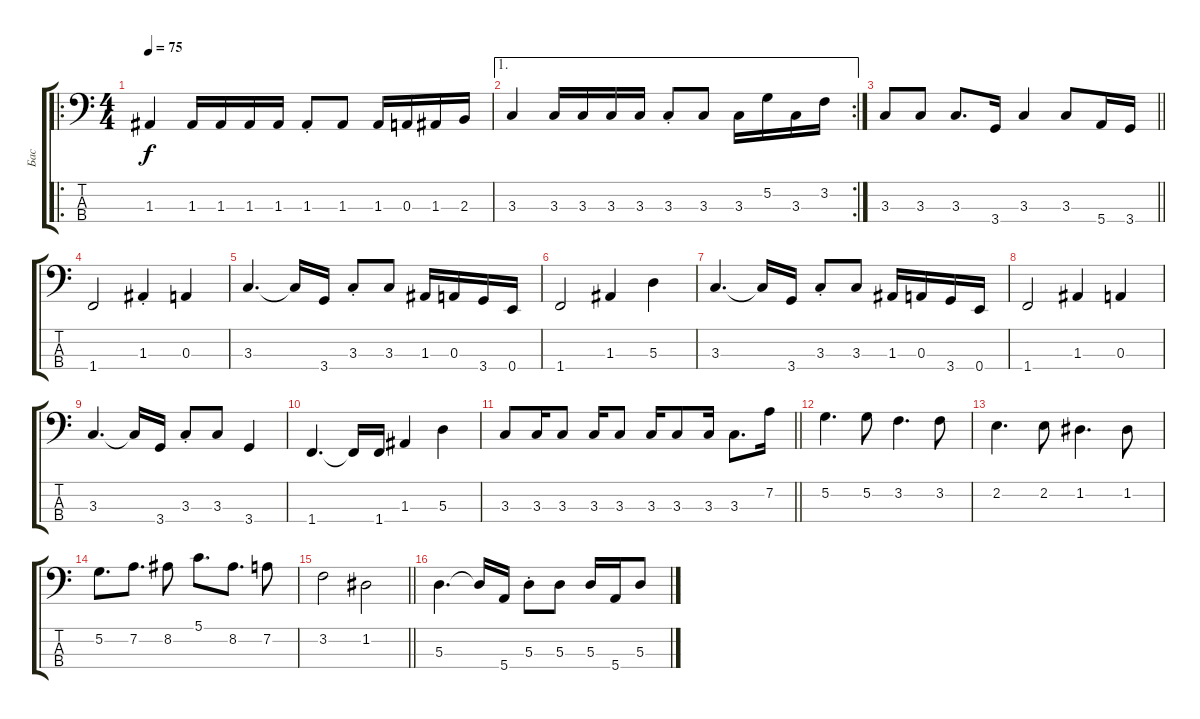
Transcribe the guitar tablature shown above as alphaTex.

\track ("Бас" "Бас") {instrument electricbassfinger}
\staff {score tabs}
\tuning (G2 D2 A1 E1) {hide}
\ro
\ts (4 4)
\tempo 75
\clef f4
\ks c
1.3.4{dy f} 1.3.16 1.3.16 1.3.16 1.3.16 1.3{st}.8 1.3.8 1.3.16 0.3.16 1.3.16 2.3.16 |
\ae 1
\rc 2
3.3.4 3.3.16 3.3.16 3.3.16 3.3.16 3.3{st}.8 3.3.8 3.3.16 5.2.16 3.3.16 3.2.16 |
\barLineRight lightlight
3.3.8 3.3.8 3.3.8{d} 3.4.16 3.3.4 3.3.8 5.4.16 3.4.16 |
1.4.2 1.3{st}.4 0.3.4 |
3.3.4{d} 3.3{t}.16 3.4.16 3.3{st}.8 3.3.8 1.3.16 0.3.16 3.4.16 0.4.16 |
1.4.2 1.3.4 5.3.4 |
3.3.4{d} 3.3{t}.16 3.4.16 3.3{st}.8 3.3.8 1.3.16 0.3.16 3.4.16 0.4.16 |
1.4.2 1.3.4 0.3.4 |
3.3.4{d} 3.3{t}.16 3.4.16 3.3{st}.8 3.3.8 3.4.4 |
1.4.4{d} 1.4{t}.16 1.4.16 1.3.4 5.3.4 |
\barLineRight lightlight
3.3.8 3.3.16 3.3.8 3.3.16 3.3.8 3.3.16 3.3.8 3.3.16 3.3.8{d} 7.2.16 |
5.2.4{d} 5.2.8 3.2.4{d} 3.2.8 |
2.2.4{d} 2.2.8 1.2.4{d} 1.2.8 |
5.2.8{d} 7.2.8{d} 8.2.8 5.1.8{d} 8.2.8{d} 7.2.8 |
\barLineRight lightlight
3.2.2 1.2.2 |
5.3.4{d} 5.3{t}.16 5.4.16 5.3{st}.8 5.3.8 5.3.16 5.4.16 5.3.8
